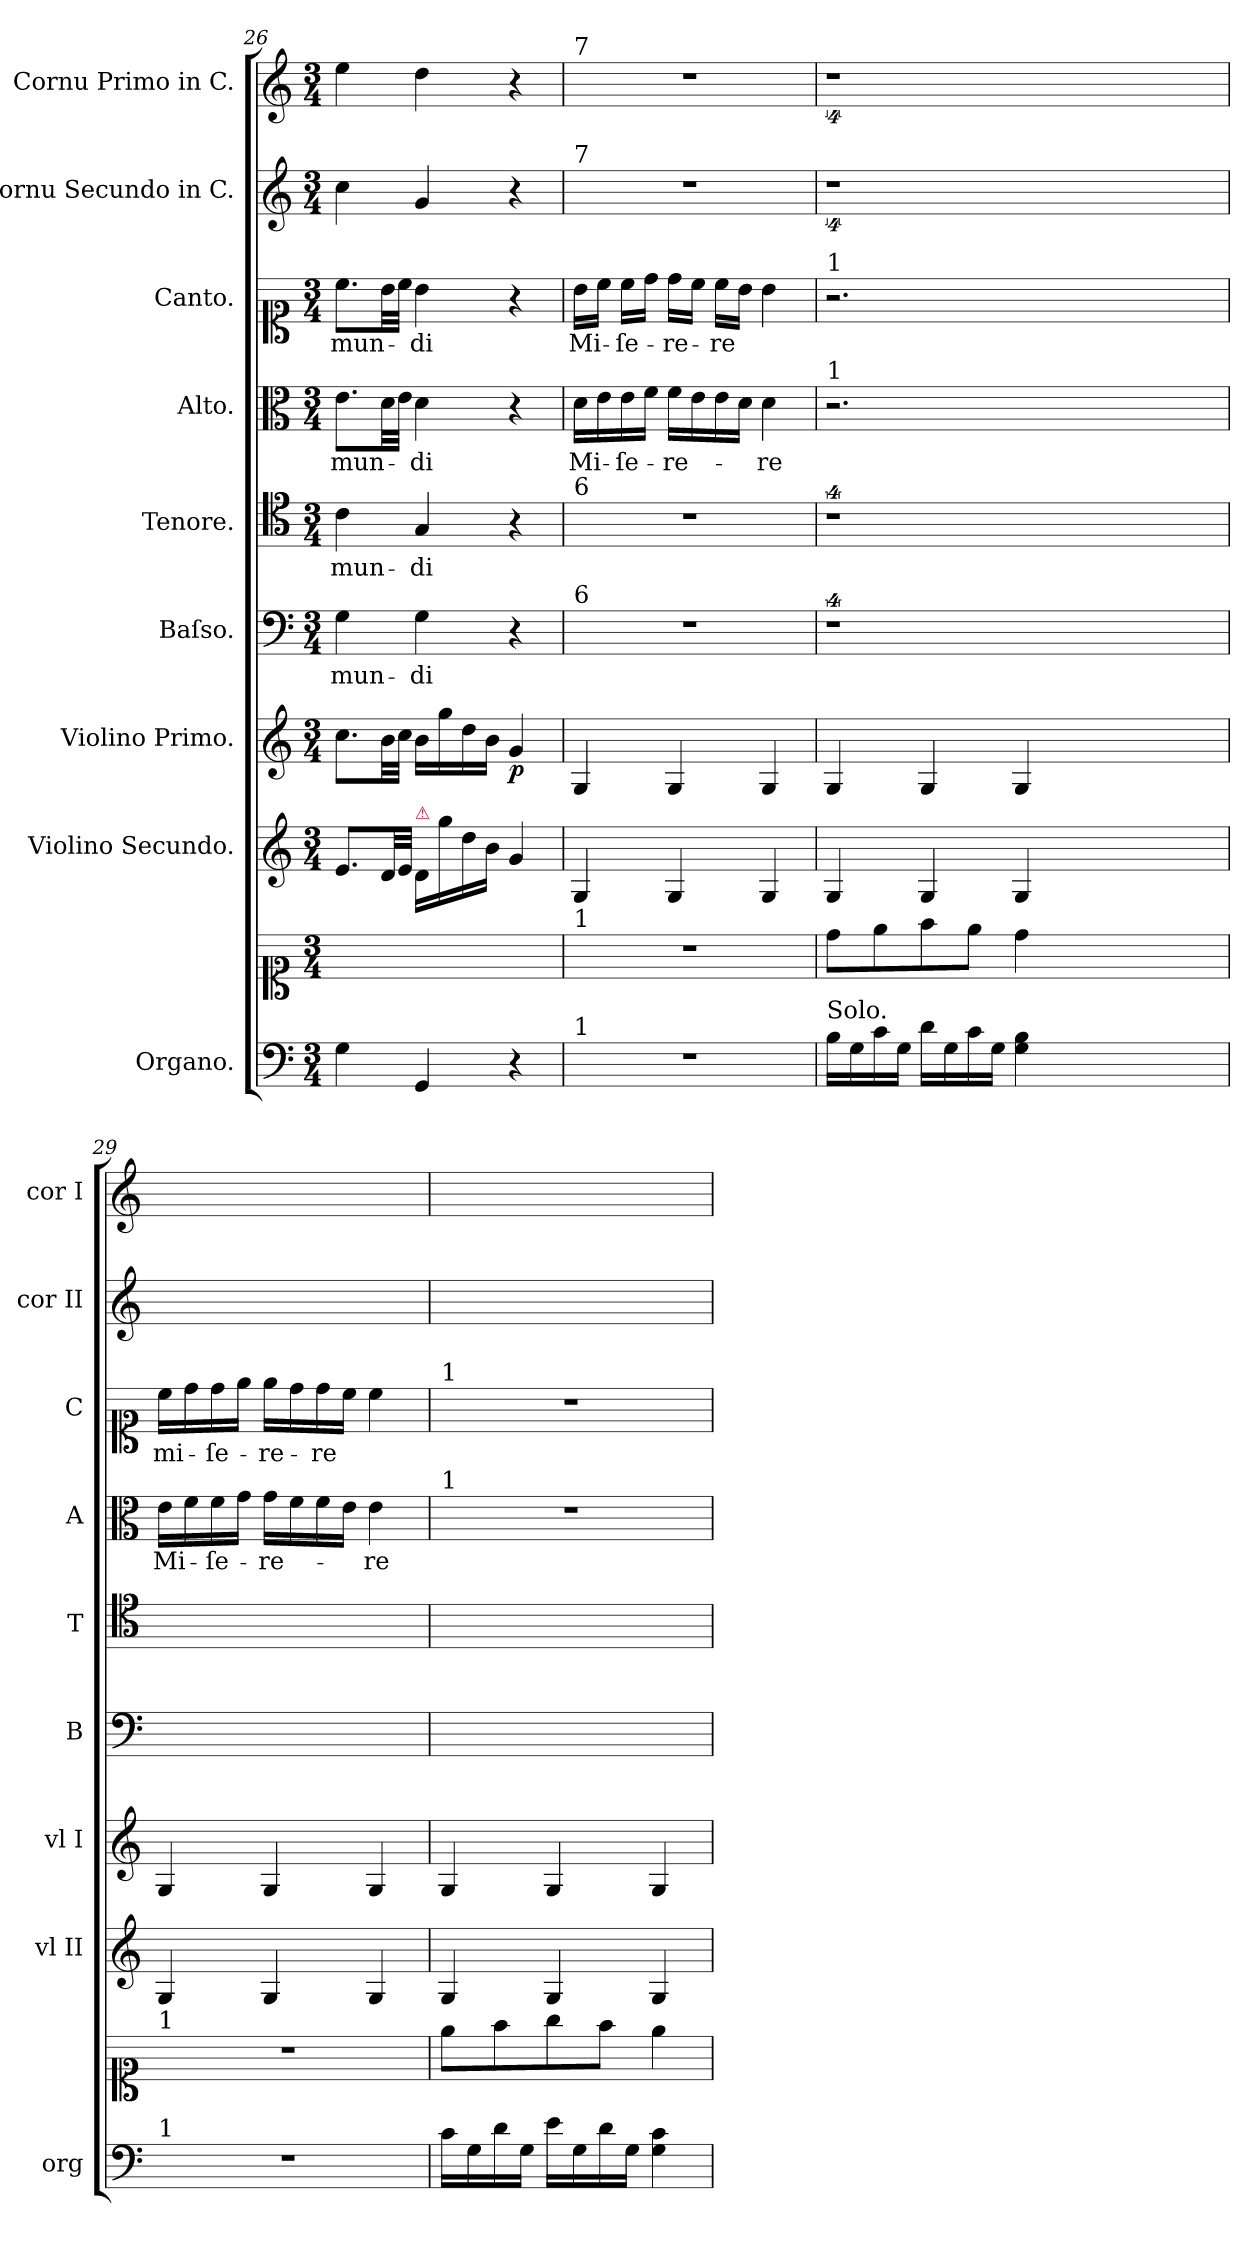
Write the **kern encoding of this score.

**kern	**kern	**kern	**kern	**dynam	**kern	**text	**kern	**text	**kern	**text	**kern	**text	**kern	**kern
*part9	*part9	*part8	*part7	*part7	*part6	*part6	*part5	*part5	*part4	*part4	*part3	*part3	*part2	*part1
*staff10	*staff9	*staff8	*staff7	*staff7	*staff6	*staff6	*staff5	*staff5	*staff4	*staff4	*staff3	*staff3	*staff2	*staff1
*I"Organo.	*	*I"Violino Secundo.	*I"Violino Primo.	*	*I"Baſso.	*	*I"Tenore.	*	*I"Alto.	*	*I"Canto.	*	*I"Cornu Secundo in C.	*I"Cornu Primo in C.
*I'org	*	*I'vl II	*I'vl I	*	*I'B	*	*I'T	*	*I'A	*	*I'C	*	*I'cor II	*I'cor I
*clefF4	*clefC1	*clefG2	*clefG2	*	*clefF4	*	*clefC4	*	*clefC3	*	*clefC1	*	*clefG2	*clefG2
*k[]	*k[]	*k[]	*k[]	*	*k[]	*	*k[]	*	*k[]	*	*k[]	*	*k[]	*k[]
*M3/4	*M3/4	*M3/4	*M3/4	*	*M3/4	*	*M3/4	*	*M3/4	*	*M3/4	*	*M3/4	*M3/4
=26	=26	=26	=26	=26	=26	=26	=26	=26	=26	=26	=26	=26	=26	=26
4G\	2.ryy	8.e/L	8.cc\L	.	4G\	mun-	4c\	mun-	8.e\L	mun-	8.cc\L	mun-	4cc\	4ee\
.	.	32d/LL	32b\LL	.	.	.	.	.	32d\LL	.	32b\LL	.	.	.
.	.	32e/JJJ	32cc\JJJ	.	.	.	.	.	32e\JJJ	.	32cc\JJJ	.	.	.
!	!	!LO:TX:a:color=crimson:t=⚠	!	!	!	!	!	!	!	!	!	!	!	!
4GG/	.	16d/LL	16b\LL	.	4G\	-di	4G/	-di	4d\	-di	4b\	-di	4g/	4dd\
.	.	16gg\	16gg\	.	.	.	.	.	.	.	.	.	.	.
.	.	16dd\	16dd\	.	.	.	.	.	.	.	.	.	.	.
.	.	16b\JJ	16b\JJ	.	.	.	.	.	.	.	.	.	.	.
!	!	!	!	!LO:DY:b	!	!	!	!	!	!	!	!	!	!
4r	.	4g/	4g/	p	4r	.	4r	.	4r	.	4r	.	4r	4r
=27	=27	=27	=27	=27	=27	=27	=27	=27	=27	=27	=27	=27	=27	=27
!	!	!	!	!	!	!	!	!	!	!	!	!	!	!LO:TX:a:t=7
!	!	!	!	!	!	!	!	!	!	!	!	!	!LO:TX:a:t=7	!
!	!	!	!	!	!	!	!LO:TX:a:t=6	!	!	!	!	!	!	!
!	!	!	!	!	!LO:TX:a:t=6	!	!	!	!	!	!	!	!	!
!	!LO:TX:a:t=1	!	!	!	!	!	!	!	!	!	!	!	!	!
!LO:TX:a:t=1	!	!	!	!	!	!	!	!	!	!	!	!	!	!
2.r	2.r	4G/	4G/	.	2.r	.	2.r	.	16d\LL	Mi-	16b\LL	Mi-	2.r	2.r
.	.	.	.	.	.	.	.	.	16e\	.	16cc\JJ	.	.	.
.	.	.	.	.	.	.	.	.	16e\	-ſe-	16cc\LL	-ſe-	.	.
.	.	.	.	.	.	.	.	.	16f\JJ	.	16dd\JJ	.	.	.
.	.	4G/	4G/	.	.	.	.	.	16f\LL	-re-	16dd\LL	-re-	.	.
.	.	.	.	.	.	.	.	.	16e\	.	16cc\JJ	.	.	.
.	.	.	.	.	.	.	.	.	16e\	.	16cc\LL	-re	.	.
.	.	.	.	.	.	.	.	.	16d\JJ	.	16b\JJ	.	.	.
.	.	4G/	4G/	.	.	.	.	.	4d\	-re	4b\	.	.	.
=28	=28	=28	=28	=28	=28	=28	=28	=28	=28	=28	=28	=28	=28	=28
!	!	!	!	!	!	!	!	!	!	!	!LO:TX:a:t=1	!	!	!
!	!	!	!	!	!	!	!	!	!LO:TX:a:t=1	!	!	!	!	!
!LO:TX:a:t=Solo.	!	!	!	!	!	!	!	!	!	!	!	!	!	!
16B\LL	8dd\L	4G/	4G/	.	4%9r	.	4%9r	.	2.r	.	2.r	.	4%9r	4%9r
16G\	.	.	.	.	.	.	.	.	.	.	.	.	.	.
16c\	8ee\	.	.	.	.	.	.	.	.	.	.	.	.	.
16G\JJ	.	.	.	.	.	.	.	.	.	.	.	.	.	.
16d\LL	8ff\	4G/	4G/	.	.	.	.	.	.	.	.	.	.	.
16G\	.	.	.	.	.	.	.	.	.	.	.	.	.	.
16c\	8ee\J	.	.	.	.	.	.	.	.	.	.	.	.	.
16G\JJ	.	.	.	.	.	.	.	.	.	.	.	.	.	.
4G\ 4B\	4dd\	4G/	4G/	.	.	.	.	.	.	.	.	.	.	.
1.ryy	1.ryy	1.ryy	1.ryy	.	.	.	.	.	1.ryy	.	1.ryy	.	.	.
=29	=29	=29	=29	=29	=29	=29	=29	=29	=29	=29	=29	=29	=29	=29
!	!LO:TX:a:t=1	!	!	!	!	!	!	!	!	!	!	!	!	!
!LO:TX:a:t=1	!	!	!	!	!	!	!	!	!	!	!	!	!	!
2.r	2.r	4G/	4G/	.	2.ryy	.	2.ryy	.	16e\LL	Mi-	16cc\LL	mi-	2.ryy	2.ryy
.	.	.	.	.	.	.	.	.	16f\	.	16dd\	.	.	.
.	.	.	.	.	.	.	.	.	16f\	-ſe-	16dd\	-ſe-	.	.
.	.	.	.	.	.	.	.	.	16g\JJ	.	16ee\JJ	.	.	.
.	.	4G/	4G/	.	.	.	.	.	16g\LL	-re-	16ee\LL	-re-	.	.
.	.	.	.	.	.	.	.	.	16f\	.	16dd\	.	.	.
.	.	.	.	.	.	.	.	.	16f\	.	16dd\	-re	.	.
.	.	.	.	.	.	.	.	.	16e\JJ	.	16cc\JJ	.	.	.
.	.	4G/	4G/	.	.	.	.	.	4e\	-re	4cc\	.	.	.
=30	=30	=30	=30	=30	=30	=30	=30	=30	=30	=30	=30	=30	=30	=30
!	!	!	!	!	!	!	!	!	!	!	!LO:TX:a:t=1	!	!	!
!	!	!	!	!	!	!	!	!	!LO:TX:a:t=1	!	!	!	!	!
16c\LL	8ee\L	4G/	4G/	.	2.ryy	.	2.ryy	.	2.r	.	2.r	.	2.ryy	2.ryy
16G\	.	.	.	.	.	.	.	.	.	.	.	.	.	.
16d\	8ff\	.	.	.	.	.	.	.	.	.	.	.	.	.
16G\JJ	.	.	.	.	.	.	.	.	.	.	.	.	.	.
16e\LL	8gg\	4G/	4G/	.	.	.	.	.	.	.	.	.	.	.
16G\	.	.	.	.	.	.	.	.	.	.	.	.	.	.
16d\	8ff\J	.	.	.	.	.	.	.	.	.	.	.	.	.
16G\JJ	.	.	.	.	.	.	.	.	.	.	.	.	.	.
4G\ 4c\	4ee\	4G/	4G/	.	.	.	.	.	.	.	.	.	.	.
=	=	=	=	=	=	=	=	=	=	=	=	=	=	=
*-	*-	*-	*-	*-	*-	*-	*-	*-	*-	*-	*-	*-	*-	*-
